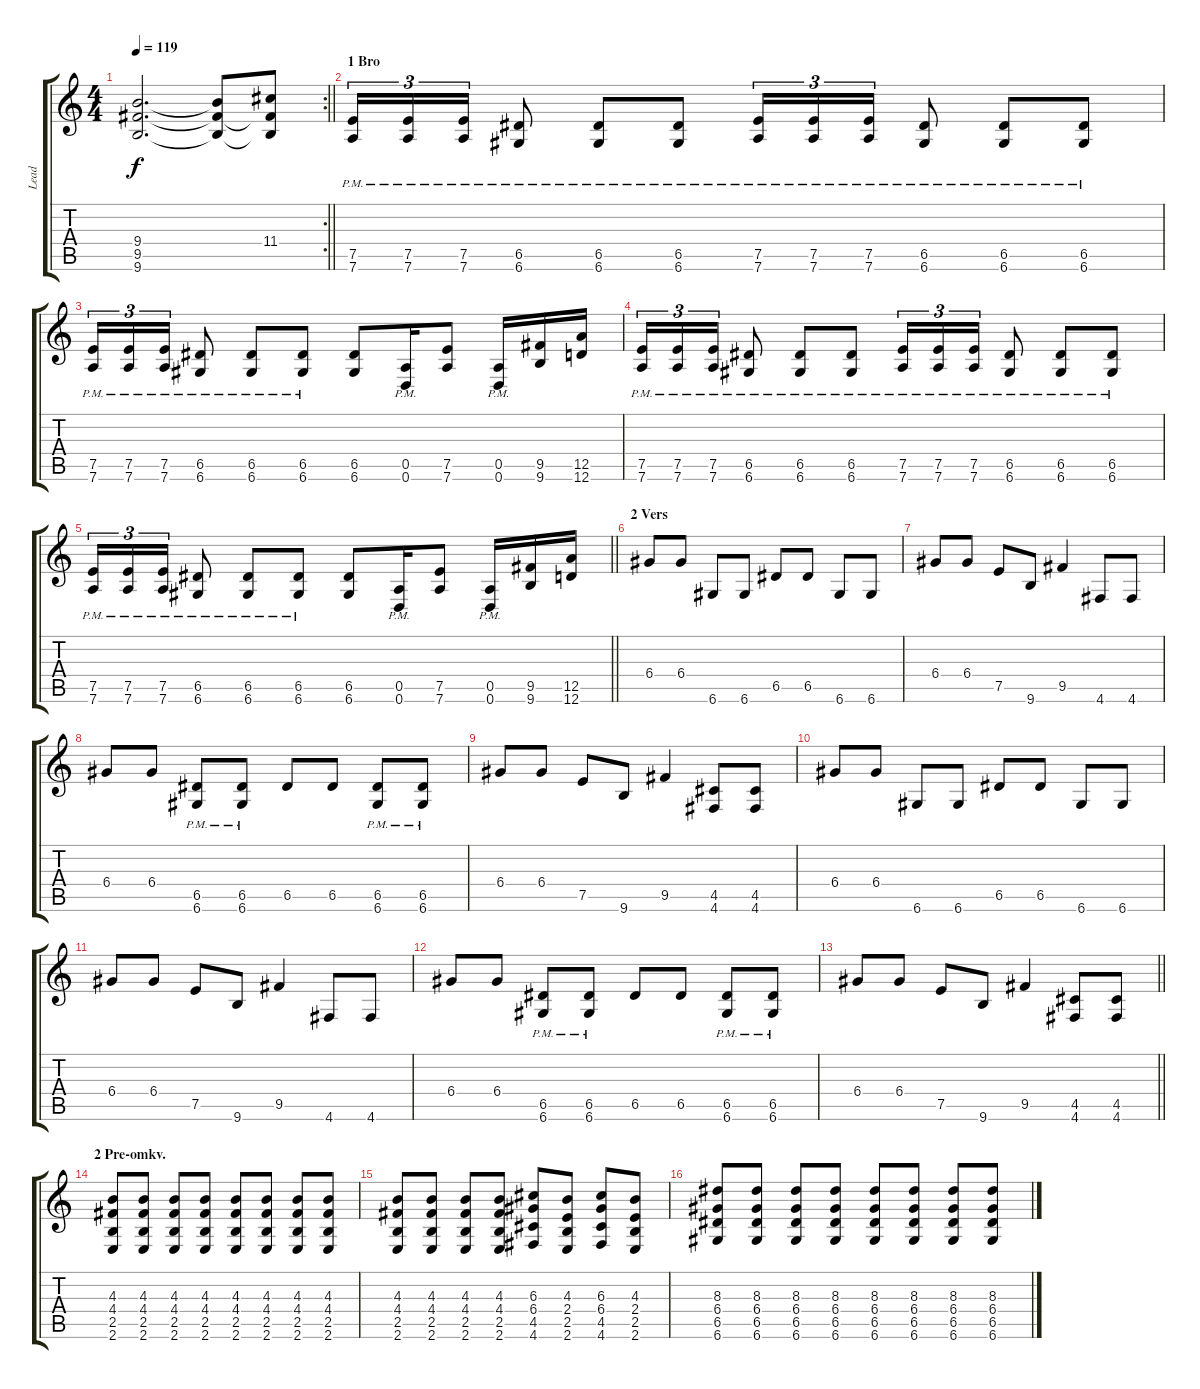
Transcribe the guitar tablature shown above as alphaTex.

\track ("Lead" "Lead") {instrument distortionguitar}
\staff {score tabs}
\tuning (D4 B3 G3 D3 A2 D2) {hide}
\rc 2
\ts (4 4)
\tempo 119
\clef g2
\barLineRight lightlight
\ks c
(9.4 9.5 9.6).2{d dy f} (9.4{t} 9.5{t} 9.6{t}).8 (11.4 9.5{t} 9.6{t}).8 |
\section ("" "1 Bro")
(7.5{pm} 7.6{pm}).16{tu (3 2)} (7.5{pm} 7.6{pm}).16{tu (3 2)} (7.5{pm} 7.6{pm}).16{tu (3 2)} (6.5{pm} 6.6{pm}).8 (6.5{pm} 6.6{pm}).8 (6.5{pm} 6.6{pm}).8 (7.5{pm} 7.6{pm}).16{tu (3 2)} (7.5{pm} 7.6{pm}).16{tu (3 2)} (7.5{pm} 7.6{pm}).16{tu (3 2)} (6.5{pm} 6.6{pm}).8 (6.5{pm} 6.6{pm}).8 (6.5{pm} 6.6{pm}).8 |
(7.5{pm} 7.6{pm}).16{tu (3 2)} (7.5{pm} 7.6{pm}).16{tu (3 2)} (7.5{pm} 7.6{pm}).16{tu (3 2)} (6.5{pm} 6.6{pm}).8 (6.5{pm} 6.6{pm}).8 (6.5{pm} 6.6{pm}).8 (6.5 6.6).8 (0.5 0.6{pm}).16 (7.5 7.6).8 (0.5 0.6{pm}).16 (9.5 9.6).16 (12.5 12.6).16 |
(7.5{pm} 7.6{pm}).16{tu (3 2)} (7.5{pm} 7.6{pm}).16{tu (3 2)} (7.5{pm} 7.6{pm}).16{tu (3 2)} (6.5{pm} 6.6{pm}).8 (6.5{pm} 6.6{pm}).8 (6.5{pm} 6.6{pm}).8 (7.5{pm} 7.6{pm}).16{tu (3 2)} (7.5{pm} 7.6{pm}).16{tu (3 2)} (7.5{pm} 7.6{pm}).16{tu (3 2)} (6.5{pm} 6.6{pm}).8 (6.5{pm} 6.6{pm}).8 (6.5{pm} 6.6{pm}).8 |
\barLineRight lightlight
(7.5{pm} 7.6{pm}).16{tu (3 2)} (7.5{pm} 7.6{pm}).16{tu (3 2)} (7.5{pm} 7.6{pm}).16{tu (3 2)} (6.5{pm} 6.6{pm}).8 (6.5{pm} 6.6{pm}).8 (6.5{pm} 6.6{pm}).8 (6.5 6.6).8 (0.5 0.6{pm}).16 (7.5 7.6).8 (0.5 0.6{pm}).16 (9.5 9.6).16 (12.5 12.6).16 |
\section ("" "2 Vers")
6.4.8 6.4.8 6.6.8 6.6.8 6.5.8 6.5.8 6.6.8 6.6.8 |
6.4.8 6.4.8 7.5.8 9.6.8 9.5.4 4.6.8 4.6.8 |
6.4.8 6.4.8 (6.5 6.6{pm}).8 (6.5 6.6{pm}).8 6.5.8 6.5.8 (6.5 6.6{pm}).8 (6.5 6.6{pm}).8 |
6.4.8 6.4.8 7.5.8 9.6.8 9.5.4 (4.5 4.6).8 (4.5 4.6).8 |
6.4.8 6.4.8 6.6.8 6.6.8 6.5.8 6.5.8 6.6.8 6.6.8 |
6.4.8 6.4.8 7.5.8 9.6.8 9.5.4 4.6.8 4.6.8 |
6.4.8 6.4.8 (6.5 6.6{pm}).8 (6.5 6.6{pm}).8 6.5.8 6.5.8 (6.5 6.6{pm}).8 (6.5 6.6{pm}).8 |
\barLineRight lightlight
6.4.8 6.4.8 7.5.8 9.6.8 9.5.4 (4.5 4.6).8 (4.5 4.6).8 |
\section ("" "2 Pre-omkv.")
(4.3 4.4 2.5 2.6).8 (4.3 4.4 2.5 2.6).8 (4.3 4.4 2.5 2.6).8 (4.3 4.4 2.5 2.6).8 (4.3 4.4 2.5 2.6).8 (4.3 4.4 2.5 2.6).8 (4.3 4.4 2.5 2.6).8 (4.3 4.4 2.5 2.6).8 |
(4.3 4.4 2.5 2.6).8 (4.3 4.4 2.5 2.6).8 (4.3 4.4 2.5 2.6).8 (4.3 4.4 2.5 2.6).8 (6.3 6.4 4.5 4.6).8 (4.3 2.4 2.5 2.6).8 (6.3 6.4 4.5 4.6).8 (4.3 2.4 2.5 2.6).8 |
(8.3 6.4 6.5 6.6).8 (8.3 6.4 6.5 6.6).8 (8.3 6.4 6.5 6.6).8 (8.3 6.4 6.5 6.6).8 (8.3 6.4 6.5 6.6).8 (8.3 6.4 6.5 6.6).8 (8.3 6.4 6.5 6.6).8 (8.3 6.4 6.5 6.6).8
